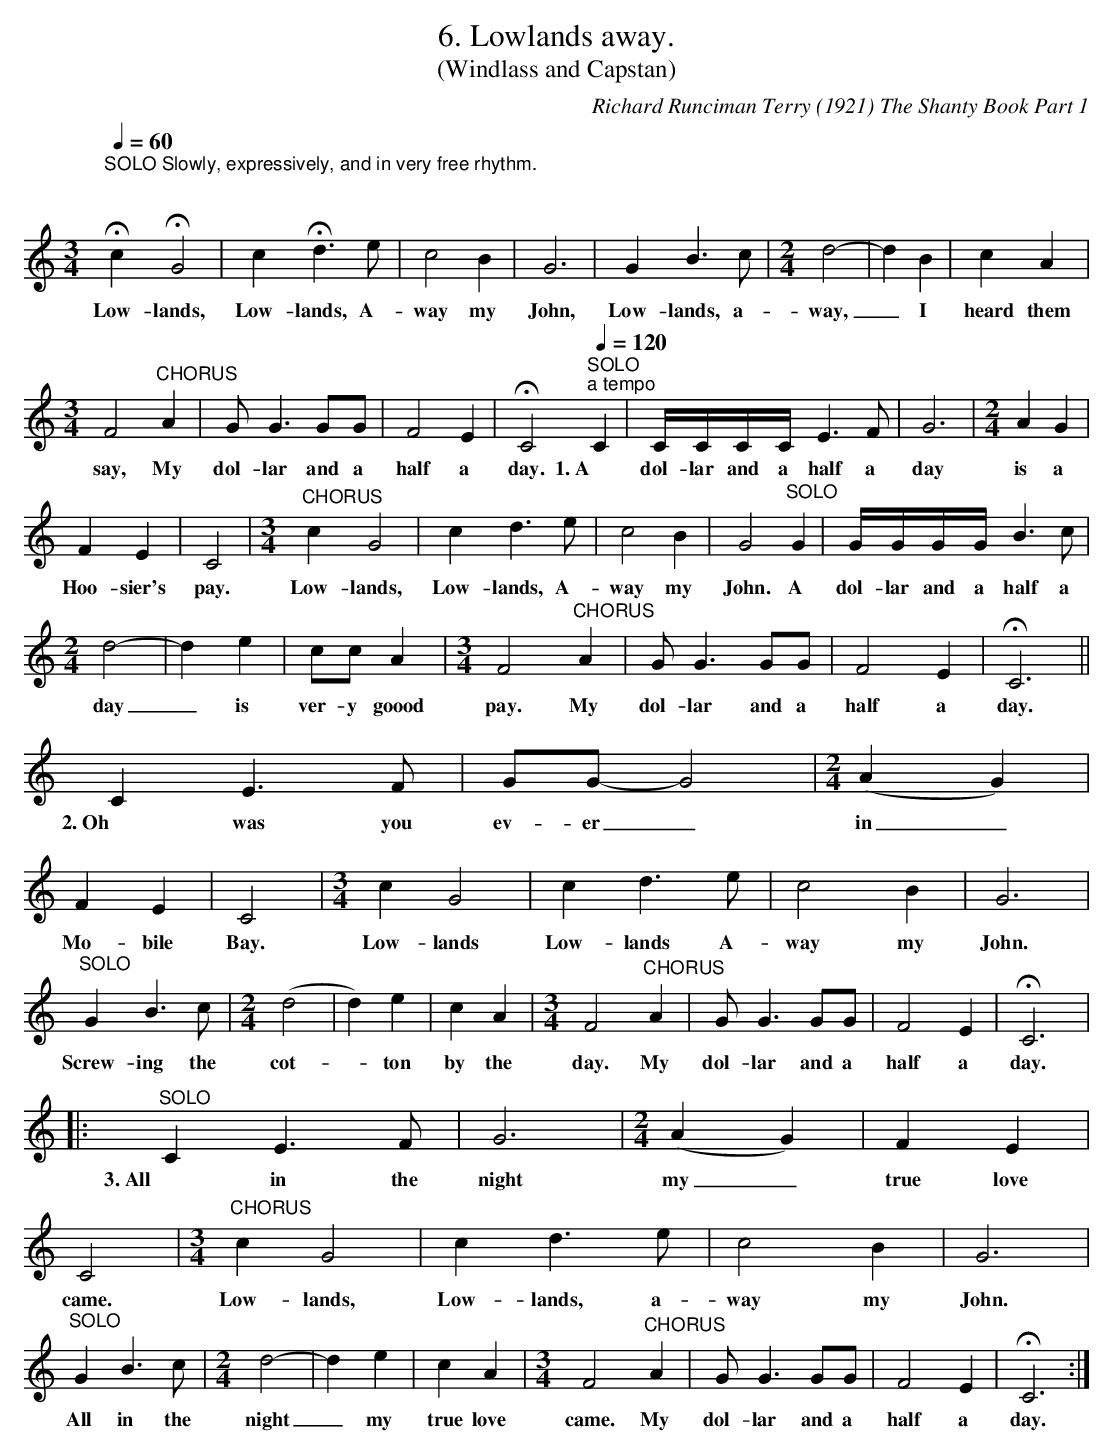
X:1
T:6. Lowlands away.
T:(Windlass and Capstan)
C:Richard Runciman Terry (1921) The Shanty Book Part 1
L:1/8
Q:1/4=60
M:3/4
K:C
"^SOLO Slowly, expressively, and in very free rhythm.""^\n" !fermata!c2 !fermata!G4 |
w: Low- lands,|
c2 !fermata!d3 e | c4 B2 | G6 | G2 B3 c |[M:2/4] d4- | d2 B2 | c2 A2 |$[M:3/4] F4"^CHORUS" A2 |
w: Low- lands, A-|way my|John,|Low- lands, a-|way,|_ I|heard  them|say, My|
G G3 GG | F4 E2 | !fermata!C4"^SOLO"[Q:1/4=120]"^a tempo" C2 | C/C/C/C/ E3 F | G6 |
w: dol- lar and  a|half a|day. 1. A|dol- lar  and  a  half a|day|
[M:2/4] A2 G2 |$ F2 E2 | C4 |[M:3/4]"^CHORUS" c2 G4 | c2 d3 e | c4 B2 | G4"^SOLO" G2 |
w: is a|Hoo- sier's|pay.|Low- lands,|Low- lands, A-|way my|John. A|
G/G/G/G/ B3 c |$[M:2/4] d4- | d2 e2 | cc A2 |[M:3/4] F4"^CHORUS" A2 | G G3 GG | F4 E2 |
w: dol- lar  and  a  half a|day|_ is|ver- y  goood|pay. My|dol- lar and a|half a|
!fermata!C6 ||$ C2 E3 F | GG- G4 |[M:2/4] (A2 G2) | F2 E2 | C4 |[M:3/4] c2 G4 | c2 d3 e | c4 B2 |
w: day.|2. Oh  was you|ev- er _|in _|Mo- bile|Bay.|Low- lands|Low- lands A-|way my|
G6 |$"^SOLO" G2 B3 c |[M:2/4] (d4 | d2) e2 | c2 A2 |[M:3/4] F4"^CHORUS" A2 | G G3 GG | F4 E2 |
w: John.|Screw- ing the|cot-|* ton|by the|day. My|dol- lar and a|half a|
!fermata!C6 |:$"^SOLO" C2 E3 F | G6 |[M:2/4] (A2 G2) | F2 E2 | C4 |[M:3/4]"^CHORUS" c2 G4 |
w: day.|3. All  in the|night|my _|true love|came.|Low- lands,|
c2 d3 e | c4 B2 | G6 |$"^SOLO" G2 B3 c |[M:2/4] d4- | d2 e2 | c2 A2 |[M:3/4] F4"^CHORUS" A2 |
w: Low- lands, a-|way my|John.|All in the|night|_ my|true love|came. My|
G G3 GG | F4 E2 | !fermata!C6 :|
w: dol- lar and a|half a|day.|
